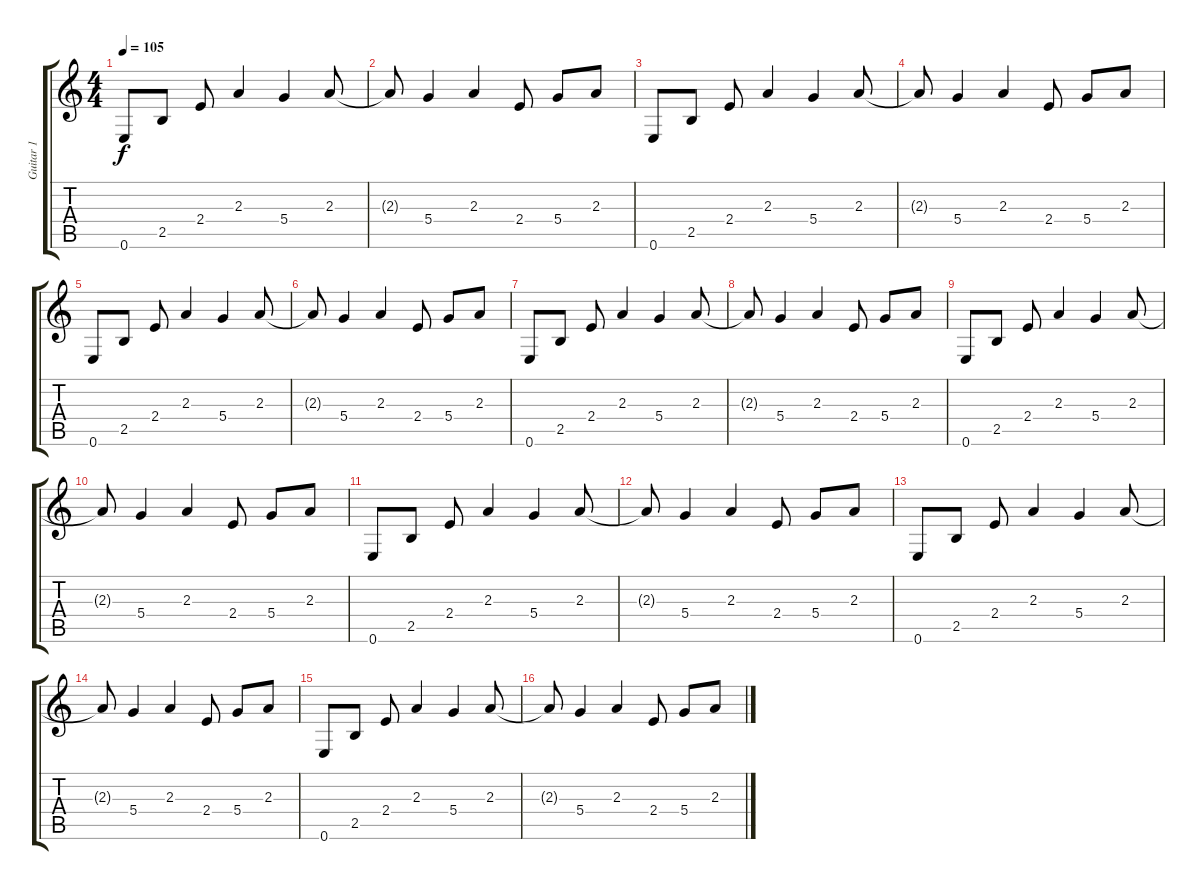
\track ("Guitar 1" "Guitar 1") {instrument electricguitarclean}
\staff {score tabs}
\tuning (E4 B3 G3 D3 A2 E2) {hide}
\ts (4 4)
\tempo 105
\clef g2
\ks c
0.6.8{dy f instrument electricguitarclean} 2.5.8 2.4.8 2.3.4 5.4.4 2.3.8 |
2.3{t}.8 5.4.4 2.3.4 2.4.8 5.4.8 2.3.8 |
0.6.8 2.5.8 2.4.8 2.3.4 5.4.4 2.3.8 |
2.3{t}.8 5.4.4 2.3.4 2.4.8 5.4.8 2.3.8 |
0.6.8 2.5.8 2.4.8 2.3.4 5.4.4 2.3.8 |
2.3{t}.8 5.4.4 2.3.4 2.4.8 5.4.8 2.3.8 |
0.6.8 2.5.8 2.4.8 2.3.4 5.4.4 2.3.8 |
2.3{t}.8 5.4.4 2.3.4 2.4.8 5.4.8 2.3.8 |
0.6.8 2.5.8 2.4.8 2.3.4 5.4.4 2.3.8 |
2.3{t}.8 5.4.4 2.3.4 2.4.8 5.4.8 2.3.8 |
0.6.8 2.5.8 2.4.8 2.3.4 5.4.4 2.3.8 |
2.3{t}.8 5.4.4 2.3.4 2.4.8 5.4.8 2.3.8 |
0.6.8 2.5.8 2.4.8 2.3.4 5.4.4 2.3.8 |
2.3{t}.8 5.4.4 2.3.4 2.4.8 5.4.8 2.3.8 |
0.6.8 2.5.8 2.4.8 2.3.4 5.4.4 2.3.8 |
2.3{t}.8 5.4.4 2.3.4 2.4.8 5.4.8 2.3.8
